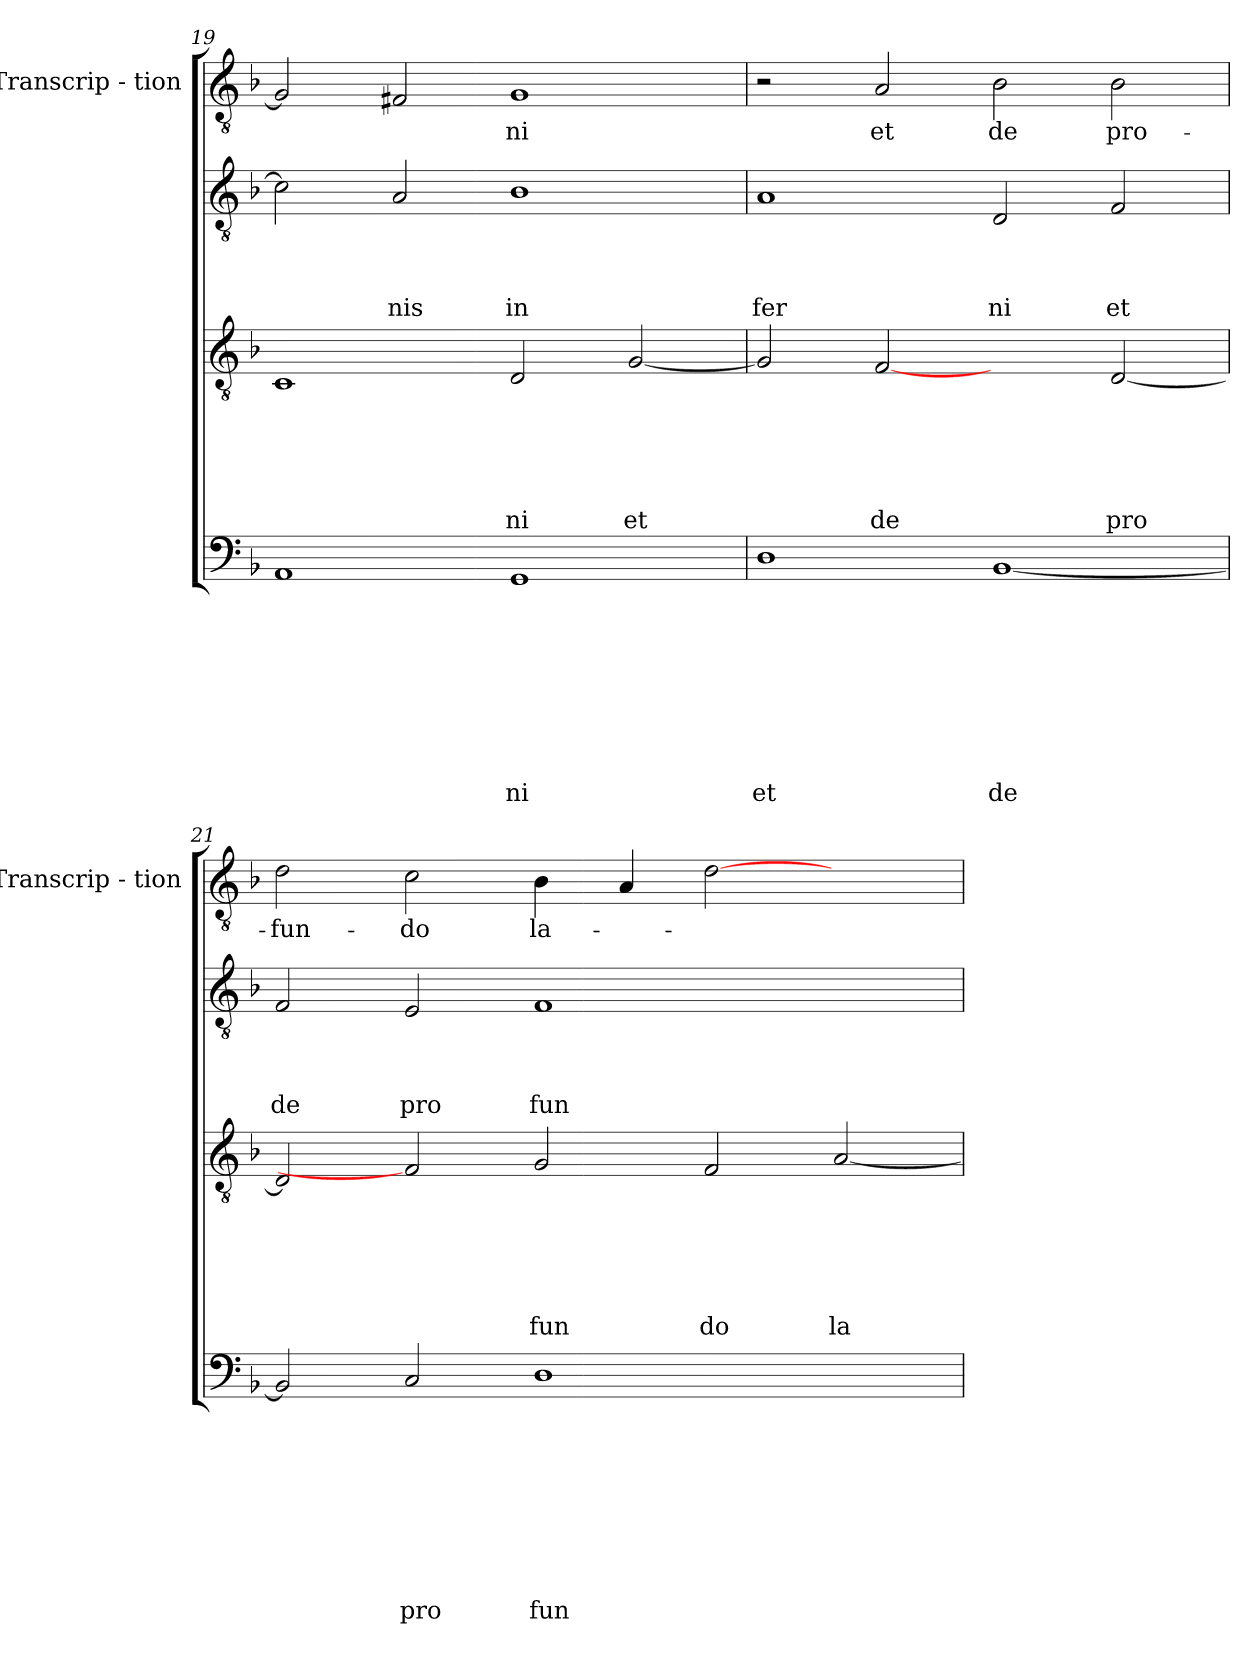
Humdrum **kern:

**kern	**text	**text	**text	**text	**text	**text	**text	**text	**text	**kern	**text	**text	**text	**text	**text	**text	**kern	**text	**text	**text	**text	**kern	**text
*part4	*part4	*part4	*part4	*part4	*part4	*part4	*part4	*part4	*part4	*part3	*part3	*part3	*part3	*part3	*part3	*part3	*part2	*part2	*part2	*part2	*part2	*part1	*part1
*staff4	*staff4	*staff4	*staff4	*staff4	*staff4	*staff4	*staff4	*staff4	*staff4	*staff3	*staff3	*staff3	*staff3	*staff3	*staff3	*staff3	*staff2	*staff2	*staff2	*staff2	*staff2	*staff1	*staff1
*	*	*	*	*	*	*	*	*	*	*	*	*	*	*	*	*	*	*	*	*	*	*I"Transcrip - tion	*
*	*	*	*	*	*	*	*	*	*	*	*	*	*	*	*	*	*	*	*	*	*	*I'Transcrip - tion	*
*clefF4	*	*	*	*	*	*	*	*	*	*clefGv2	*	*	*	*	*	*	*clefGv2	*	*	*	*	*clefGv2	*
*k[b-]	*	*	*	*	*	*	*	*	*	*k[b-]	*	*	*	*	*	*	*k[b-]	*	*	*	*	*k[b-]	*
*F:	*	*	*	*	*	*	*	*	*	*F:	*	*	*	*	*	*	*F:	*	*	*	*	*F:	*
=19	=19	=19	=19	=19	=19	=19	=19	=19	=19	=19	=19	=19	=19	=19	=19	=19	=19	=19	=19	=19	=19	=19	=19
1AA	.	.	.	.	.	.	.	.	.	1C	.	.	.	.	.	.	2c\]	.	.	.	.	2G/]	.
!	!	!	!	!	!	!	!	!	!	!	!	!	!	!	!	!	!	!	!	!	!LO:LY:b	!	!
.	.	.	.	.	.	.	.	.	.	.	.	.	.	.	.	.	2A/	.	.	.	nis	2F#/	.
!	!	!	!	!	!	!	!	!	!LO:LY:b	!	!	!	!	!	!	!LO:LY:b	!	!	!	!	!LO:LY:b	!	!LO:LY:b
1GG	.	.	.	.	.	.	.	.	ni	2D/	.	.	.	.	.	ni	1B-	.	.	.	in	1G	-ni
!	!	!	!	!	!	!	!	!	!	!	!	!	!	!	!	!LO:LY:b	!	!	!	!	!	!	!
.	.	.	.	.	.	.	.	.	.	[<2G/	.	.	.	.	.	et	.	.	.	.	.	.	.
=20	=20	=20	=20	=20	=20	=20	=20	=20	=20	=20	=20	=20	=20	=20	=20	=20	=20	=20	=20	=20	=20	=20	=20
!	!	!	!	!	!	!	!	!	!LO:LY:b	!	!	!	!	!	!	!	!	!	!	!	!LO:LY:b	!	!
1D	.	.	.	.	.	.	.	.	et	2G/]	.	.	.	.	.	.	1A	.	.	.	fer	2r	.
!	!	!	!	!	!	!	!	!	!	!	!	!	!	!	!	!LO:LY:b	!	!	!	!	!	!	!LO:LY:b
.	.	.	.	.	.	.	.	.	.	[2F	.	.	.	.	.	de	.	.	.	.	.	2A/	et
!	!	!	!	!	!	!	!	!	!LO:LY:b	!	!	!	!	!	!	!	!	!	!	!	!LO:LY:b	!	!LO:LY:b
[<1BB-	.	.	.	.	.	.	.	.	de	2ryy	.	.	.	.	.	.	2D/	.	.	.	ni	2B-\	de
!	!	!	!	!	!	!	!	!	!	!	!	!	!	!	!	!LO:LY:b	!	!	!	!	!LO:LY:b	!	!LO:LY:b
.	.	.	.	.	.	.	.	.	.	[<2D/	.	.	.	.	.	pro	2F/	.	.	.	et	2B-\	pro-
=21	=21	=21	=21	=21	=21	=21	=21	=21	=21	=21	=21	=21	=21	=21	=21	=21	=21	=21	=21	=21	=21	=21	=21
!	!	!	!	!	!	!	!	!	!	!	!	!	!	!	!	!	!	!	!	!	!LO:LY:b	!	!LO:LY:b
2BB-/]	.	.	.	.	.	.	.	.	.	2D/]	.	.	.	.	.	.	2F/	.	.	.	de	2d\	-fun-
!	!	!	!	!	!	!	!	!	!LO:LY:b	!	!	!	!	!	!	!	!	!	!	!	!LO:LY:b	!	!LO:LY:b
2C/	.	.	.	.	.	.	.	.	pro	2F]	.	.	.	.	.	.	2E/	.	.	.	pro	2c\	-do
!	!	!	!	!	!	!	!	!	!LO:LY:b	!	!	!	!	!	!	!LO:LY:b	!	!	!	!	!LO:LY:b	!	!LO:LY:b
1D	.	.	.	.	.	.	.	.	fun	2G/	.	.	.	.	.	fun	1F	.	.	.	fun	4B-\	la-
.	.	.	.	.	.	.	.	.	.	.	.	.	.	.	.	.	.	.	.	.	.	4A/	.
!	!	!	!	!	!	!	!	!	!	!	!	!	!	!	!	!LO:LY:b	!	!	!	!	!	!	!
.	.	.	.	.	.	.	.	.	.	2F/	.	.	.	.	.	do	.	.	.	.	.	[<2d\	.
!	!	!	!	!	!	!	!	!	!	!	!	!	!	!	!	!LO:LY:b	!	!	!	!	!	!	!
2ryy	.	.	.	.	.	.	.	.	.	[<2A/	.	.	.	.	.	la	2ryy	.	.	.	.	2ryy	.
=	=	=	=	=	=	=	=	=	=	=	=	=	=	=	=	=	=	=	=	=	=	=	=
*-	*-	*-	*-	*-	*-	*-	*-	*-	*-	*-	*-	*-	*-	*-	*-	*-	*-	*-	*-	*-	*-	*-	*-
